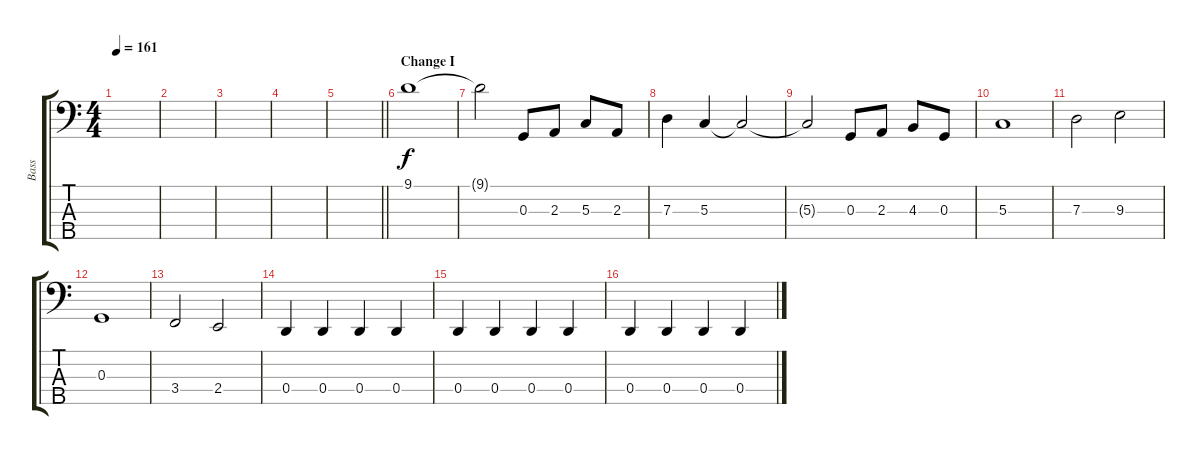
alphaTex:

\track ("Bass" "Bass") {instrument electricbassfinger}
\staff {score tabs}
\tuning (F2 C2 G1 D1 A0) {hide}
\ts (4 4)
\tempo 161
\clef f4
\ks c
|
|
|
|
\barLineRight lightlight
|
\section ("" "Change I")
9.1.1 |
9.1{t}.2 0.3.8 2.3.8 5.3.8 2.3.8 |
7.3.4 5.3.4 5.3{t}.2 |
5.3{t}.2 0.3.8 2.3.8 4.3.8 0.3.8 |
5.3.1 |
7.3.2 9.3.2 |
0.3.1 |
3.4.2 2.4.2 |
0.4.4 0.4.4 0.4.4 0.4.4 |
0.4.4 0.4.4 0.4.4 0.4.4 |
0.4.4 0.4.4 0.4.4 0.4.4
